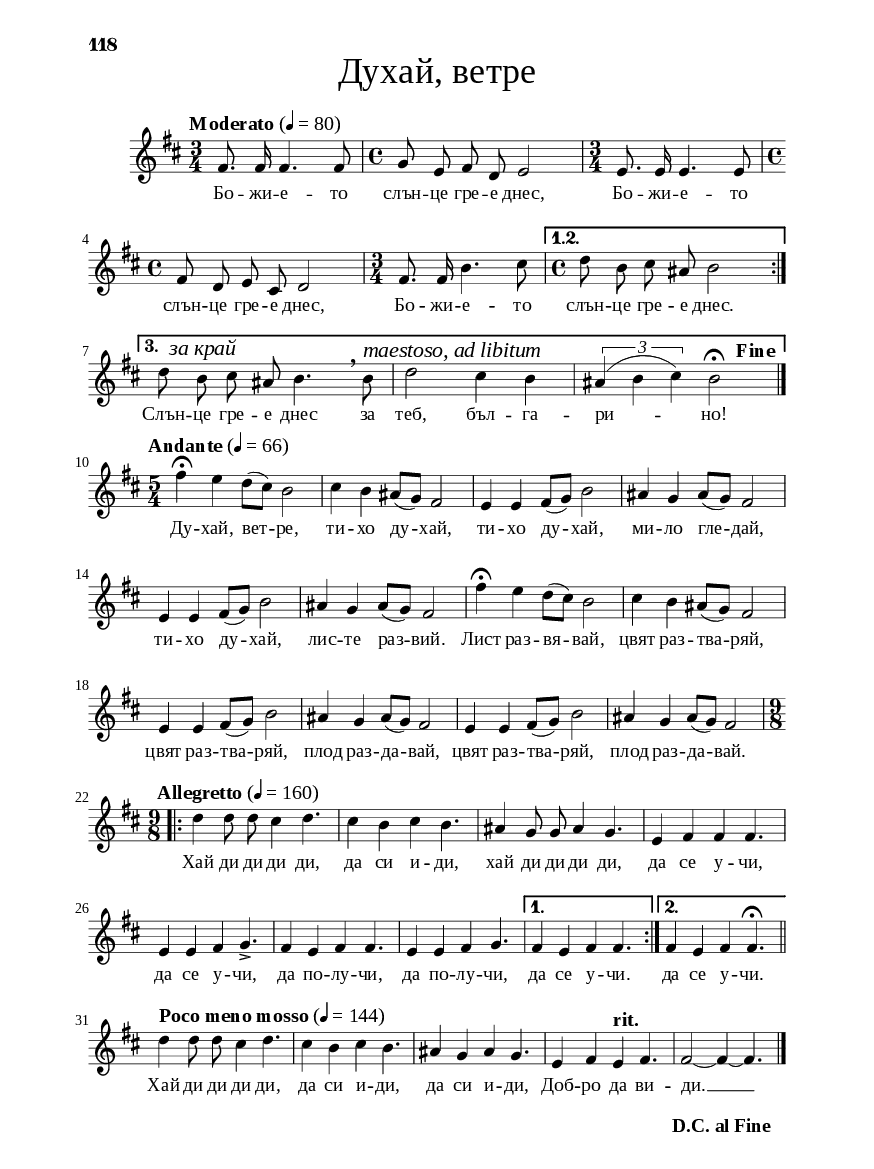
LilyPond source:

\version "2.24.4"

\include "include/globals.ily"

\bookpart {
  \label #'ref136
  \tocItem \markup "Духай, ветре"

  \paper {
      print-first-page-number = ##t
      bookpart-level-page-numbering = ##t
    print-all-headers = ##t
    print-page-number = ##t
      first-page-number = #118


    % put page numbers on the top and change the font style.
    oddHeaderMarkup = \markup
    \fill-line {
      ""
      \unless \on-first-page-of-part \fromproperty #'header:instrument
      \if \should-print-page-number \abs-fontsize #7 { \number \fromproperty #'page:page-number-string }
    }
    %% evenHeaderMarkup would inherit the value of
    %% oddHeaderMarkup if it were not defined here
    evenHeaderMarkup = \markup
    \fill-line {
      \if \should-print-page-number \abs-fontsize #7 { \number \fromproperty #'page:page-number-string }
      \unless \on-first-page-of-part \fromproperty #'header:instrument
      ""
    }

    oddFooterMarkup = \markup ""

    evenFooterMarkup = ""
    left-margin = 1.5\cm
    right-margin = 1.5\cm
    top-margin = 1\cm
    bottom-margin = 1.2\cm
    ragged-bottom = ##t % do not spread the staves to fill the whole vertical space
    top-markup-spacing.basic-distance = 0\mm % margin between page number and system for the first page
    top-system-spacing.basic-distance = 10\mm % margin between page number and system for the other pages

    % change distance between staves
    system-system-spacing =
    #'((basic-distance . 14.5)
       (minimum-distance . 6)
       (padding . 1)
       (stretchability . 12))
  }
  \score {
    \include "include/score-layout.ily"

    \new Voice \relative c' {
      \clef treble
      \key b \minor
      \time 3/4
      \tempoFunc "Moderato" 4 "80"
      \autoBeamOff

      \repeat volta 3 {
        fis8.  fis16  fis4.  fis8 | % 2
        \time 4/4  | % 2
        g8  e8  fis8  d8  e2
        | % 3
        \time 3/4  | % 3
        e8.  e16  e4.  e8 \break | % 4
        \time 4/4  | % 4
        fis8  d8  e8  cis8
        d2 | % 5
        \time 3/4  | % 5
        fis8.  fis16  b4.  cis8
        \time 4/4 |
      }
      \alternative {
        {
          d8  b8  cis8 ais8  b2 | \break
        }
        {
          d8^\markup \huge\italic {"  за край"}   b8 cis8  ais8  b4. \breathe b8^\markup \huge\italic {"maestoso, ad libitum"} |
          
          d2 cis4 b4 |


          \tweak direction #up \times 2/3 {
            \once \override Slur.positions = #'(1 . 1)
            \once \override Slur.height-limit = #5.91
            ais4 (  b4  cis4 )
          }
          \once \override Score.MetronomeMark.outside-staff-priority = #599
          \once \override Score.MetronomeMark.X-extent=#'(-3.5 . 0)
          \tempo "Fine" b2 ^\fermata
        }
      } \break  \bar "|."

      \once \override Staff.TimeSignature.break-visibility = ##(#f #t #t)
      \time 5/4 \tempoFunc "Andante" 4 "66" fis'4 ^\fermata
      e4  d8 [ ( cis8 ) ] b2 |
      cis4  b4  ais8 ( [  g8 ) ]  fis2 |
      e4  e4 fis8 ( [  g8 ) ] b2 |
      ais4 g4  ais8 ( [  g8 ) ]  fis2 |  \break
      e4 e4  fis8 ( [  g8 ) ]  b2 |
      ais4  g4  ais8 ( [  g8 ) ]  fis2 |
      fis'4 ^\fermata  e4  d8 ( [
      cis8 ) ]  b2 |
      cis4 b4  ais8 ( [  g8 ) ]  fis2 | \break
      e4 e4  fis8 ( [  g8 ) ] b2 |
      ais4  g4  ais8 ( [  g8 ) ]  fis2 |
      e4  e4  fis8 ( [  g8 ) ] b2 |
      ais4  g4  ais8 ( [  g8 ) ]  fis2 |  \break
      \repeat volta 2 {
        \time 9/8 \tempoFunc "  Allegretto" 4 "160"  d'4
        d8  d8  cis4 d4. |
        cis4  b4  cis4 b4. |
        ais4  g8  g8 ais4  g4. |
        e4 fis4 fis4  fis4. | \break
        e4  e4  fis4 g4. -> |
        fis4  e4  fis4 fis4. |
        e4  e4  fis4  g4.
      }

      \alternative {
        {
          fis4  e4  fis4  fis4.
        }
        {
          fis4  e4  fis4  fis4.^\fermata \bar "||" \break
        }
      }

      \tempoFunc "Poco meno mosso" 4 "144" d'4 d8 d8 cis4 d4. |
      cis4  b4
      cis4  b4.  ais4  g4  ais4
      g4.  e4   fis4
      \tempo "rit." e4  fis4.
      fis2 ~  fis4 ~ fis4.\break  \bar "|."
    }

    \addlyrics {
      Бо -- жи -- е -- то слън -- це гре --
      е днес, Бо -- жи -- е -- то слън --
      це гре -- е днес, Бо -- жи -- е --
      то слън  -- це гре -- е днес. Слън
      -- це гре -- е днес за теб, бъл --
      га -- ри  --  но! Ду -- хай, вет
      -- ре, ти -- хо ду -- хай, ти
      -- хо ду -- хай, ми -- ло гле
      -- дай, ти -- хо ду -- хай,
      лис -- те раз -- вий. Лист раз
      -- вя -- вай, цвят раз -- тва
      -- ряй, цвят раз -- тва --
      ряй, плод раз -- да -- вай,
      цвят раз -- тва -- ряй, плод
      раз -- да -- вай. Хай ди ди ди
      ди, да си и -- ди, хай ди ди ди
      ди, да се у -- чи, да се у -- чи,
      да по -- лу -- чи, да по -- лу --
      чи, да се у -- чи. да се у -- чи.
      Хай ди ди ди ди, да си и -- ди,
      да си и -- ди, Доб -- ро да ви --
      ди. __
    }

    \header {
      title = \titleFunc #'ref_desc_8 "Духай, ветре" "Duhaj, vetre"
    }

    \midi{}

  } % score

  \markup \dc-one "D.C. al Fine"


} % bookpart
